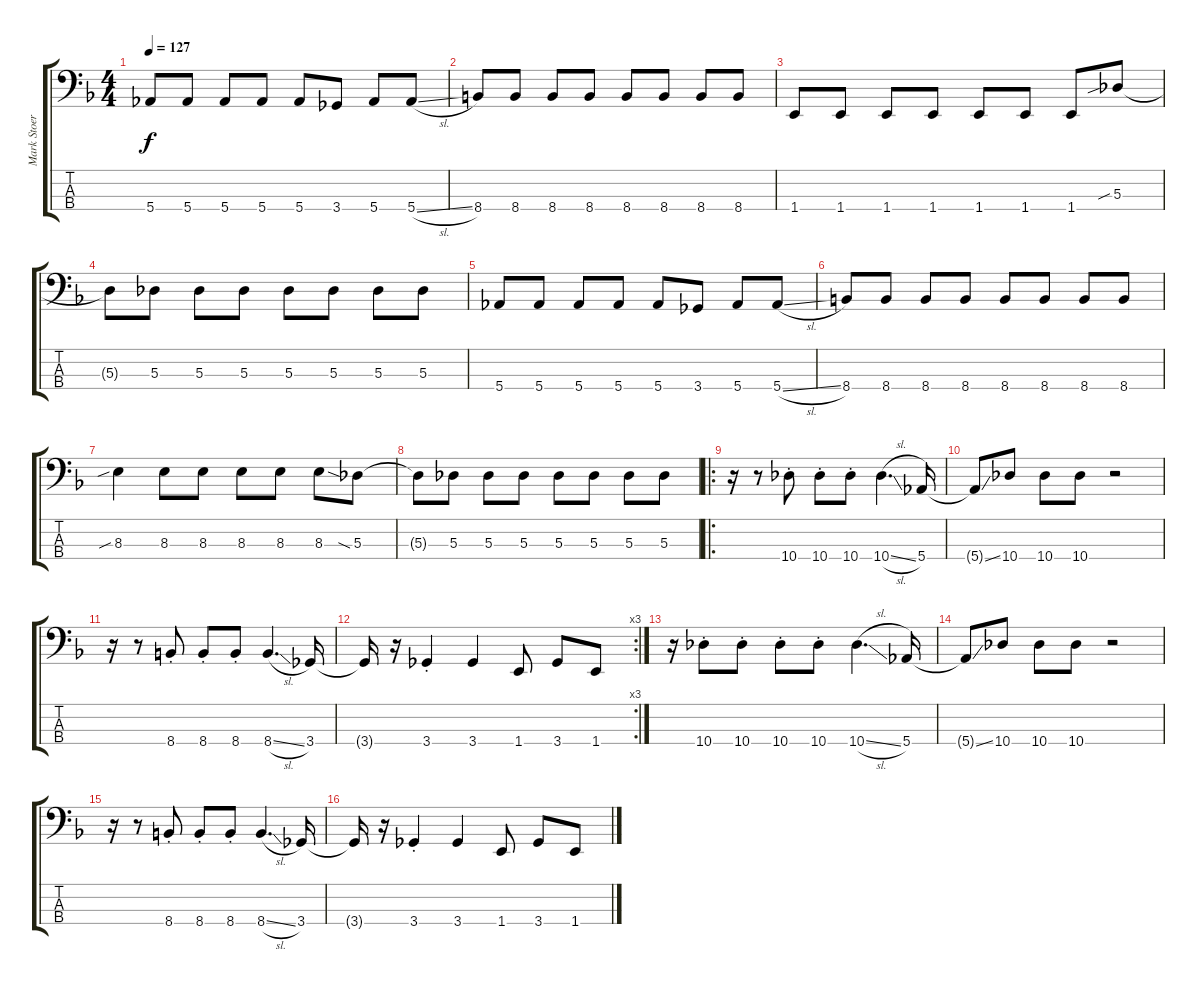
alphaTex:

\track ("Mark Stoermer" "Mark Stoer") {instrument electricbassfinger}
\staff {score tabs}
\tuning (Gb2 Db2 Ab1 Eb1) {hide}
\ts (4 4)
\tempo 127
\clef f4
\ks f
5.4.8{dy f} 5.4.8 5.4.8 5.4.8 5.4.8 3.4.8 5.4.8 5.4{sl}.8 |
8.4.8 8.4.8 8.4.8 8.4.8 8.4.8 8.4.8 8.4.8 8.4.8 |
1.4.8 1.4.8 1.4.8 1.4.8 1.4.8 1.4.8 1.4.8 5.3{sib}.8 |
5.3{t}.8 5.3.8 5.3.8 5.3.8 5.3.8 5.3.8 5.3.8 5.3.8 |
5.4.8 5.4.8 5.4.8 5.4.8 5.4.8 3.4.8 5.4.8 5.4{sl}.8 |
8.4.8 8.4.8 8.4.8 8.4.8 8.4.8 8.4.8 8.4.8 8.4.8 |
8.3{sib}.4 8.3.8 8.3.8 8.3.8 8.3.8 8.3.8 5.3{sia}.8 |
5.3{t}.8 5.3.8 5.3.8 5.3.8 5.3.8 5.3.8 5.3.8 5.3.8 |
\ro
r.16 r.8 10.4{st}.8 10.4{st}.8 10.4{st}.8 10.4{sl}.4{d} 5.4.16 |
5.4{ss t}.8 10.4.8 10.4.8 10.4.8 r.2 |
r.16 r.8 8.4{st}.8 8.4{st}.8 8.4{st}.8 8.4{sl}.4{d} 3.4.16 |
\rc 3
3.4{t}.16 r.16 3.4{st}.4 3.4.4 1.4.8 3.4.8 1.4.8 |
r.16 10.4{st}.8 10.4{st}.8 10.4{st}.8 10.4{st}.8 10.4{sl}.4{d} 5.4.16 |
5.4{ss t}.8 10.4.8 10.4.8 10.4.8 r.2 |
r.16 r.8 8.4{st}.8 8.4{st}.8 8.4{st}.8 8.4{sl}.4{d} 3.4.16 |
3.4{t}.16 r.16 3.4{st}.4 3.4.4 1.4.8 3.4.8 1.4.8
